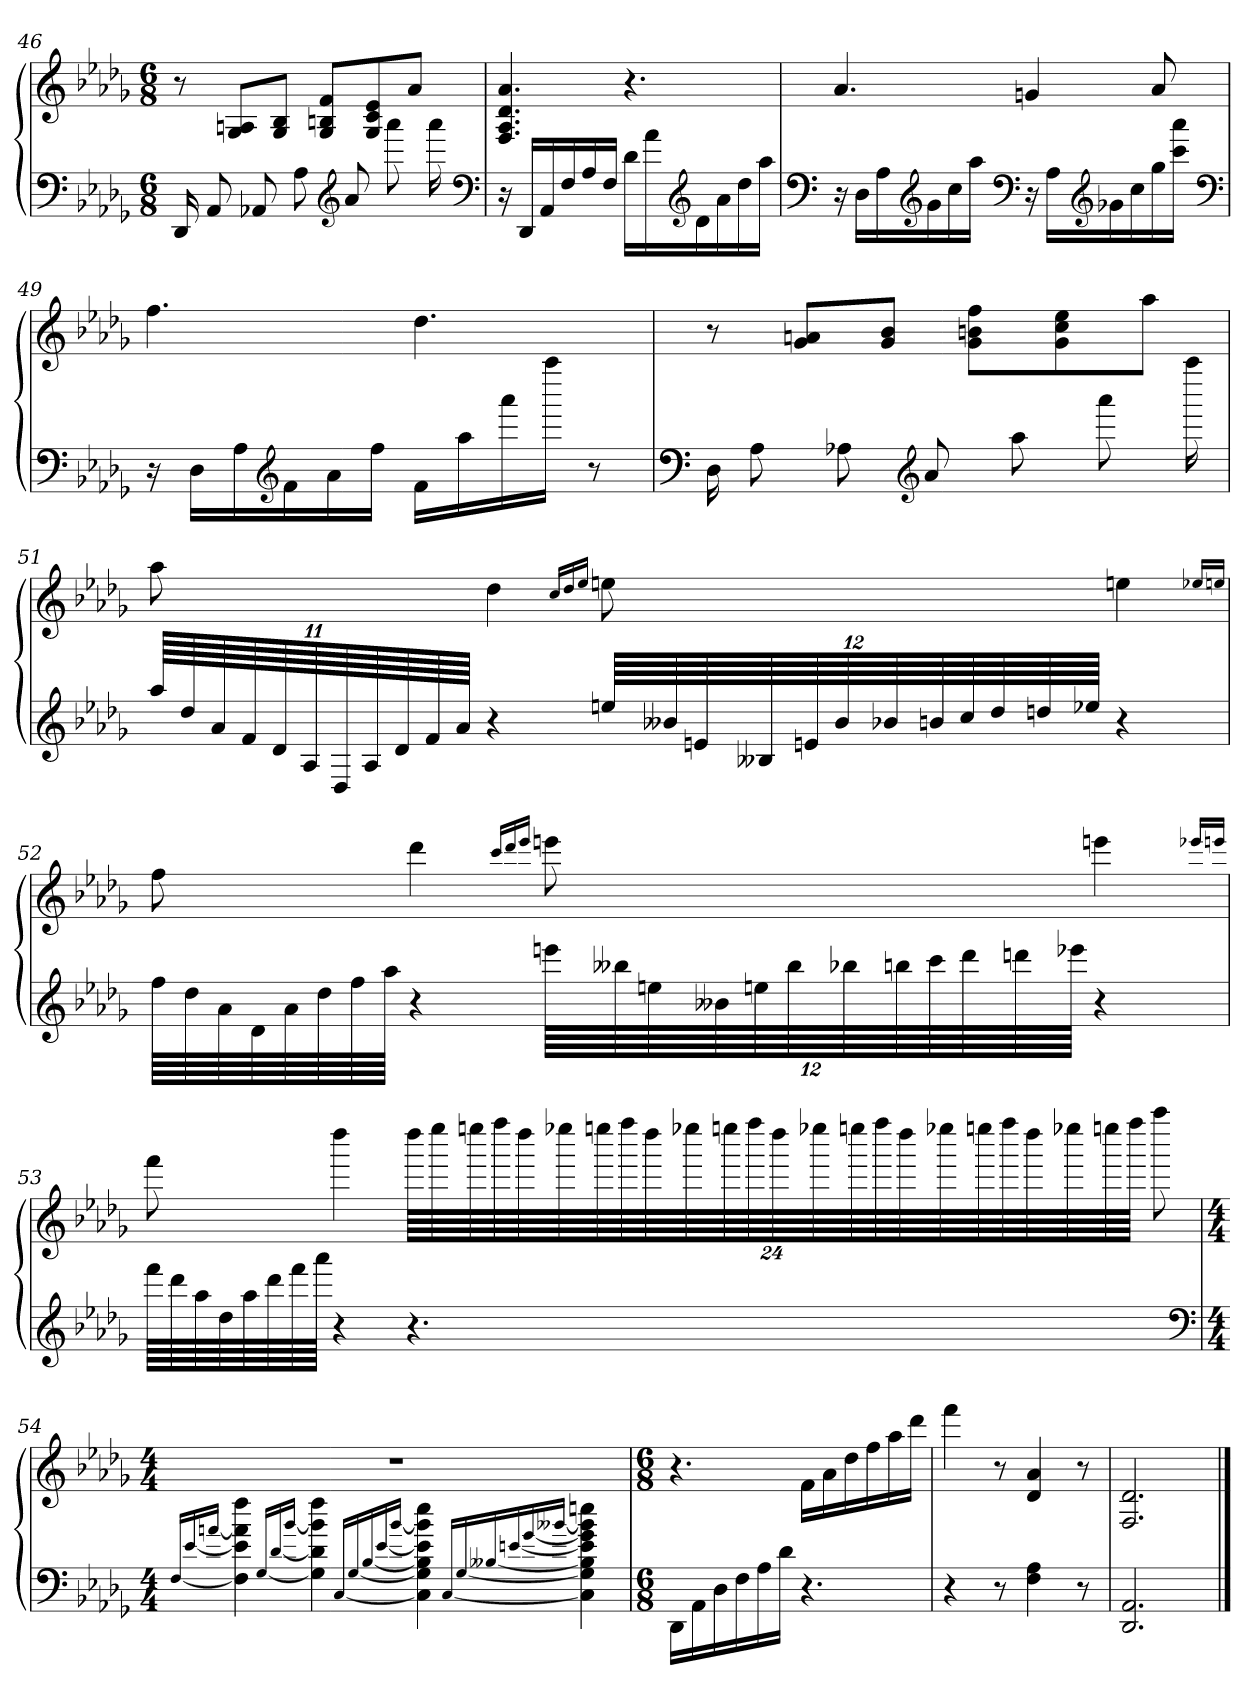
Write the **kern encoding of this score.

**kern	**kern
*part1	*part1
*staff2	*staff1
*clefF4	*clefG2
*k[b-e-a-d-g-]	*k[b-e-a-d-g-]
*D-:	*D-:
*M6/8	*M6/8
=46	=46
16DD-	8r
8AA-	.
.	8G- 8AnL
8AA-X	.
.	8G- 8B-J
8A-	.
.	8G- 8Bn 8fL
*clefG2	*
8a-	.
.	8G- 8c 8e-
8aaa-	.
.	8a-J
16aaa-	.
*clefF4	*
=47	=47
16r	4.F 4.A- 4.d- 4.a-
16DD-LL	.
16AA-	.
16F	.
16A-	.
16FJJ	.
16d-LL	4.r
16a-	.
*clefG2	*
16d-	.
16a-	.
16dd-	.
16aa-JJ	.
=48	=48
*clefF4	*
16r	4.a-
16D-LL	.
16A-	.
*clefG2	*
16g-	.
16cc	.
16aa-JJ	.
*clefF4	*
16r	4gn
16A-LL	.
*clefG2	*
16g-X	.
16cc	.
16gg-	8a-
16ccc 16aaa-JJ	.
*clefF4	*
=49	=49
16r	4.ff
16D-LL	.
16A-	.
*clefG2	*
16f	.
16a-	.
16ffJJ	.
16fLL	4.dd-
16aa-	.
16aaa-	.
16aaaa-JJ	.
8r	.
=50	=50
*clefF4	*
16D-	8r
8A-	.
.	8g- 8anL
8A-X	.
.	8g- 8b-J
*clefG2	*
8a-	.
.	8g- 8bn 8ffL
8aa-	.
.	8g- 8cc 8ee-
8aaa-	.
.	8aa-J
16aaaa-	.
=51	=51
88aa-LLLL	8aa-
88dd-	.
88a-	.
88f	.
88d-	.
88A-	.
88D-	.
88A-	.
88d-	.
88f	.
88a-JJJJ	.
4r	4dd-
.	16qqccLL
.	16qqdd-
.	16qqee-JJ
96eenLLLL	8een
96b--X	.
96en	.
96B--X	.
96en	.
96b--	.
96b-X	.
96bn	.
96cc	.
96dd-	.
96ddn	.
96ee-XJJJJ	.
4r	4een
.	16qqee-XLL
.	16qqeenJJ
=52	=52
64ffLLLL	8ff
64dd-	.
64a-	.
64d-	.
64a-	.
64dd-	.
64ff	.
64aa-JJJJ	.
4r	4ddd-
.	16qqcccLL
.	16qqddd-
.	16qqeee-JJ
96eeenLLLL	8eeen
96bb--X	.
96een	.
96b--X	.
96een	.
96bb--	.
96bb-X	.
96bbn	.
96ccc	.
96ddd-	.
96dddn	.
96eee-XJJJJ	.
4r	4eeen
.	16qqeee-XLL
.	16qqeeenJJ
=53	=53
64fffLLLL	8fff
64ddd-	.
64aa-	.
64dd-	.
64aa-	.
64ddd-	.
64fff	.
64aaa-JJJJ	.
4r	4dddd-
4.r	96dddd-LLLL
.	96eeee-
.	96eeeen
.	96ffff
.	96dddd-
.	96eeee-X
.	96eeeen
.	96ffff
.	96dddd-
.	96eeee-X
.	96eeeen
.	96ffff
.	96dddd-
.	96eeee-X
.	96eeeen
.	96ffff
.	96dddd-
.	96eeee-X
.	96eeeen
.	96ffff
.	96dddd-
.	96eeee-X
.	96eeeen
.	96ffffJJJJ
.	8aaaa-
*clefF4	*
=54	=54
*M4/4	*M4/4
[16qqF/LL	.
[16qqe-/	.
[16qqan/JJ	.
4F] 4e-] 4a] 4ff	1r
[16qqG-/LL	.
[16qqd-/	.
[16qqb-/JJ	.
4G-] 4d-] 4b-] 4ff	.
[16qqC/LL	.
[16qqG-/	.
[16qqB-/	.
[16qqe-/	.
[16qqb-/JJ	.
4C] 4G-] 4B-] 4e-] 4b-] 4ee-	.
[16qqC/LL	.
[16qqG-/	.
[16qqB--X/	.
[16qqen/	.
[16qqg-/	.
[16qqb--X/JJ	.
4C] 4G-] 4B--] 4e] 4g-] 4b--] 4een	.
=55	=55
*M6/8	*M6/8
16DD-LL	4.r
16AA-	.
16D-	.
16F	.
16A-	.
16d-JJ	.
4.r	16fLL
.	16a-
.	16dd-
.	16ff
.	16aa-
.	16ddd-JJ
=56	=56
4r	4fff
8r	8r
4F 4A-	4d- 4a-
8r	8r
=57	=57
2.DD- 2.AA-	2.F 2.d-
==	==
*-	*-
